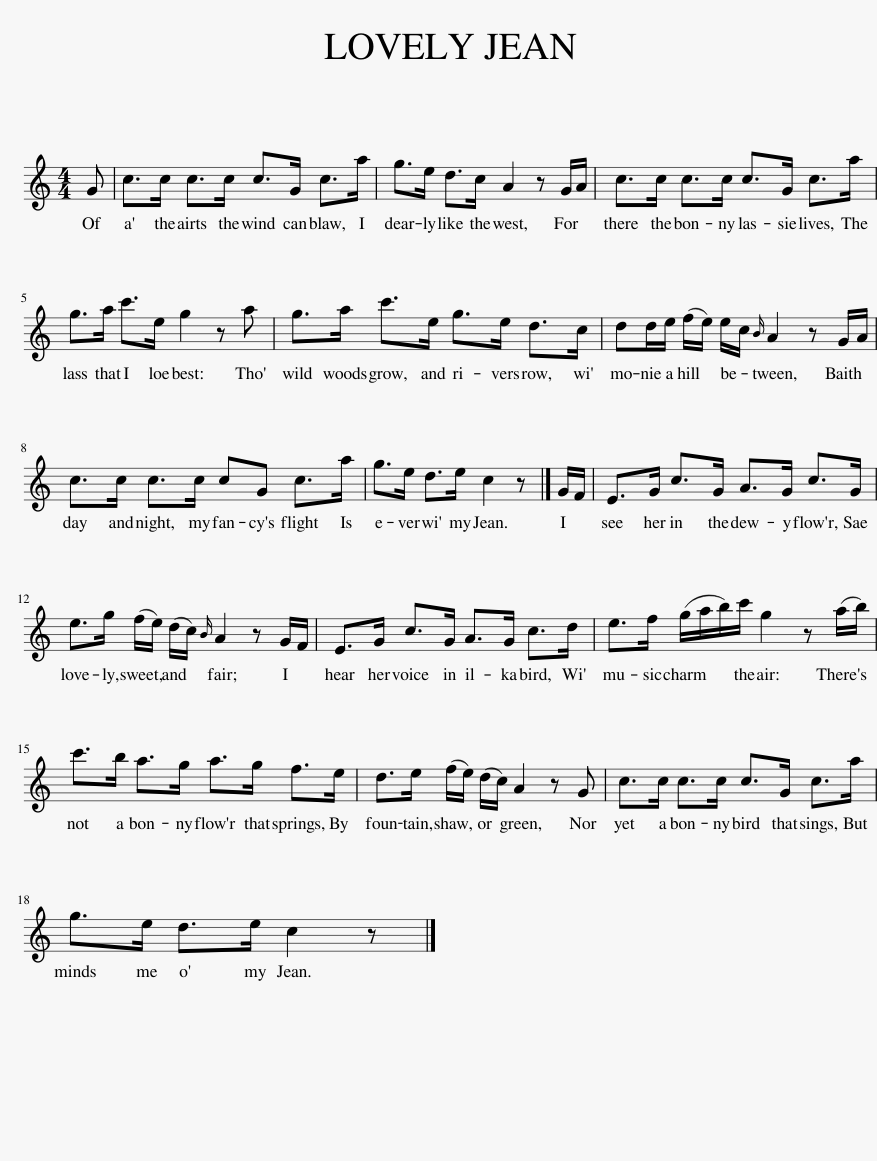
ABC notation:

X:1
L:1/8
M:4/4
I:linebreak $
K:C
V:1 treble
V:1
 G | c>c c>c c>G c>a | g>e d>c A2 z G/A/ | c>c c>c c>G c>a |$ g>a c'>e g2 z a | %5
 g>a c'>e g>e d>c | dd/e/ (f/e/) e/c/{B} A2 z G/A/ |$ c>c c>c cG c>a | g>e d>e c2 z |] G/F/ | %10
 E>G c>G A>G c>G |$ e>g (f/e/) (d/c/){B} A2 z G/F/ | E>G c>G A>G c>d | e>f (g/a/b/)c'/ g2 z (a/b/) |$ c'>b a>g a>g f>e | %15
 d>e (f/e/) (d/c/) A2 z G | c>c c>c c>G c>a |$ g>e d>e c2 z |] %18
